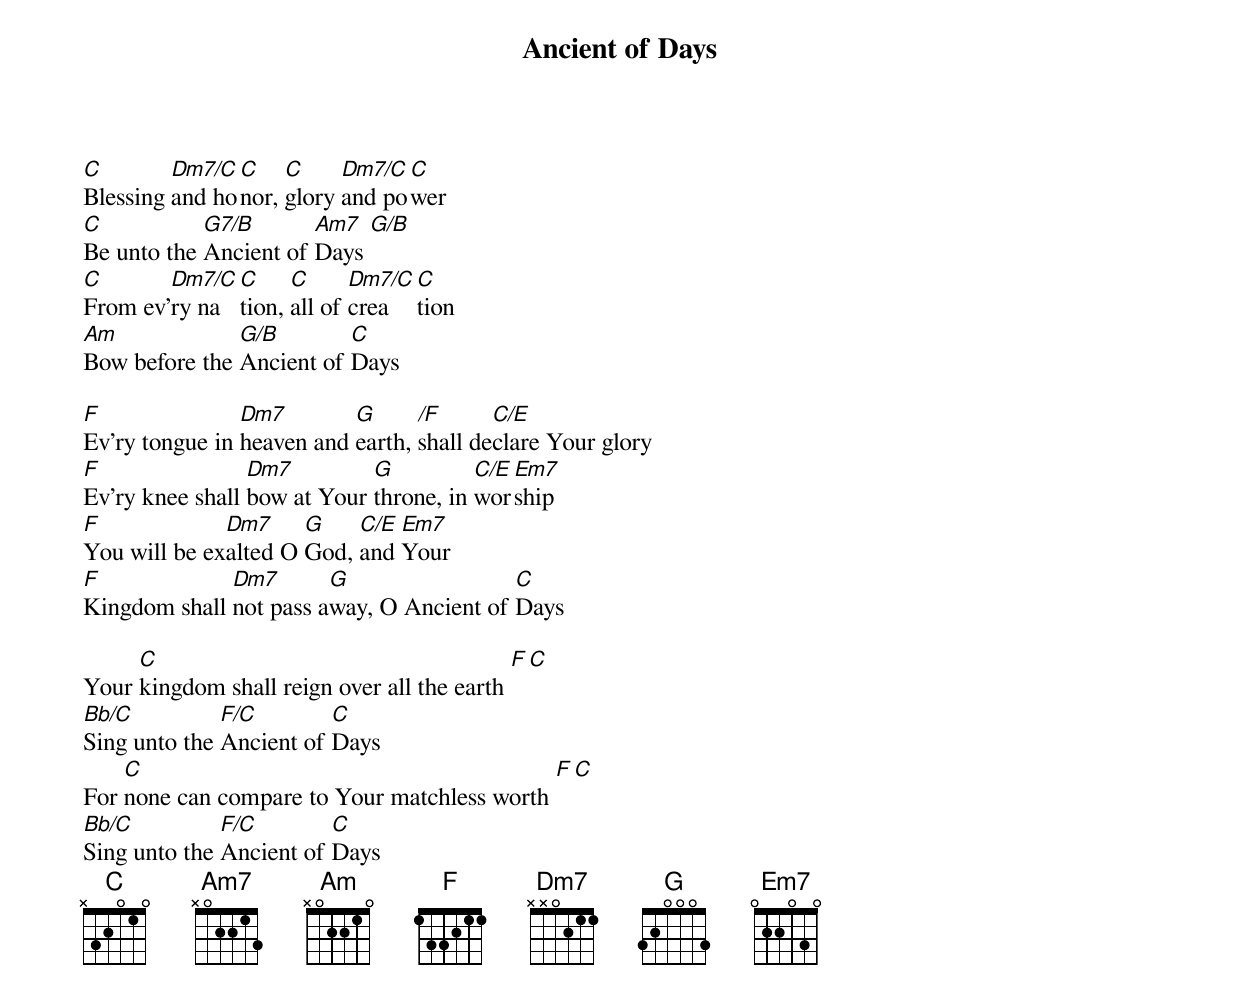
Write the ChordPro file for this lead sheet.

{title: Ancient of Days}
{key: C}
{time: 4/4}
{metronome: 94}
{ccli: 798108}
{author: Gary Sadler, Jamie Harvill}
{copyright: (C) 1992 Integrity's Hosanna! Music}

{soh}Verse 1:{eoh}
[C]Blessing [Dm7/C]and ho[C]nor, [C]glory [Dm7/C]and po[C]wer
[C]Be unto the [G7/B]Ancient of [Am7]Days [G/B]
[C]From ev'[Dm7/C]ry na[C]tion, [C]all of [Dm7/C]crea[C]tion
[Am]Bow before the [G/B]Ancient of [C]Days

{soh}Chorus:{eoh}
[F]Ev'ry tongue in [Dm7]heaven and [G]earth, [/F]shall de[C/E]clare Your glory
[F]Ev'ry knee shall [Dm7]bow at Your [G]throne, in [C/E]wor[Em7]ship
[F]You will be ex[Dm7]alted O [G]God, [C/E]and [Em7]Your
[F]Kingdom shall [Dm7]not pass a[G]way, O Ancient of [C]Days

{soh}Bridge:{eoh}
Your [C]kingdom shall reign over all the earth [F][C]
[Bb/C]Sing unto the [F/C]Ancient of [C]Days
For [C]none can compare to Your matchless worth [F][C]
[Bb/C]Sing unto the [F/C]Ancient of [C]Days
